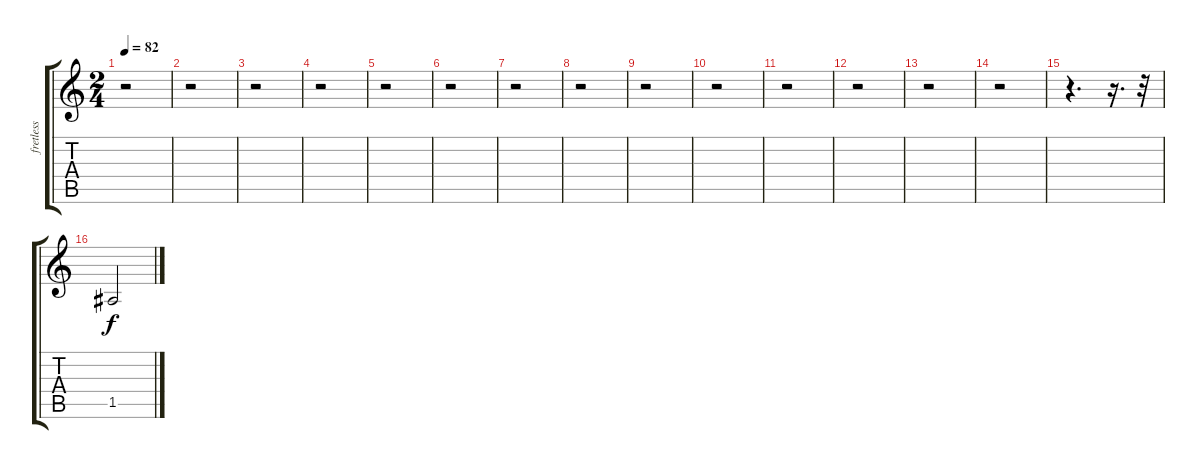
\track ("fretless" "fretless") {instrument fretlessbass}
\staff {score tabs}
\tuning (E4 B3 G3 D3 A2 E2) {hide}
\ts (2 4)
\tempo 82
\clef g2
\ks c
r.2{dy ff} |
r.2 |
r.2 |
r.2 |
r.2 |
r.2 |
r.2 |
r.2 |
r.2 |
r.2 |
r.2 |
r.2 |
r.2 |
r.2 |
r.4{d} r.16{d} r.32 |
1.5.2{dy f}
